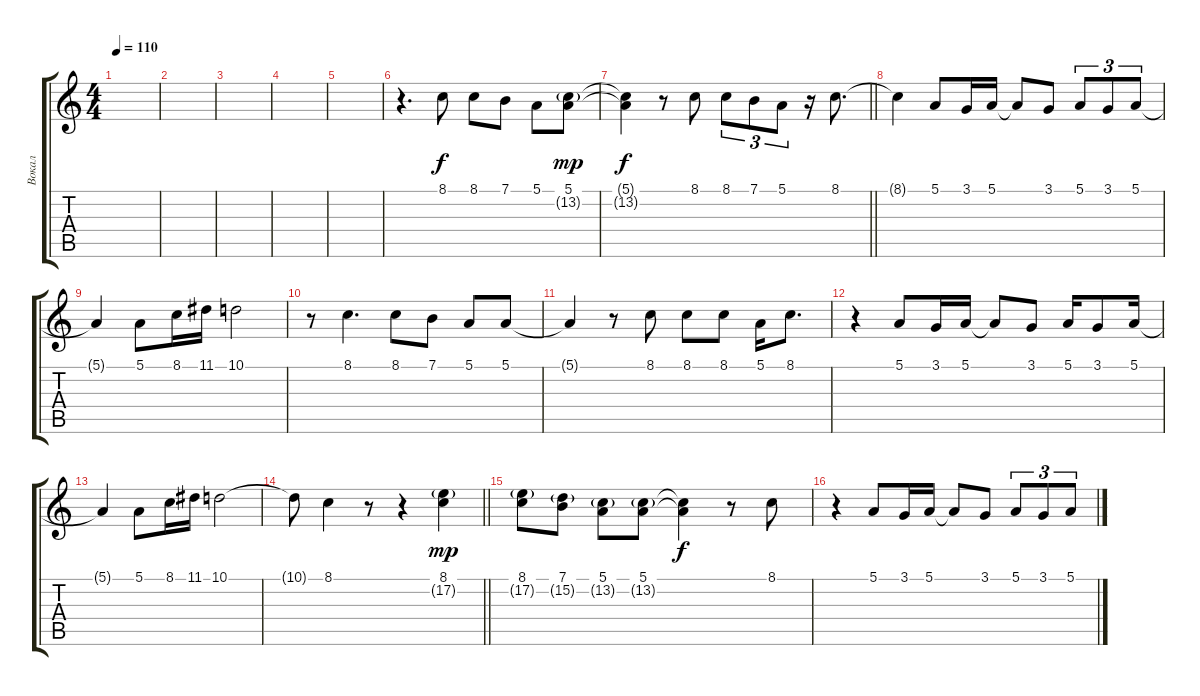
\track ("Вокал" "Вокал") {instrument sopranosax}
\staff {score tabs}
\tuning (E4 B3 G3 D3 A2 E2) {hide}
\ts (4 4)
\tempo 110
\clef g2
\ks c
|
|
|
|
|
r.4{d} 8.1.8 8.1.8 7.1.8 5.1.8 (5.1 13.2{g}).8{dy mp} |
\barLineRight lightlight
(5.1{t} 13.2{t}).4{dy f} r.8 8.1.8 8.1.8{tu (3 2)} 7.1.8{tu (3 2)} 5.1.8{tu (3 2)} r.16 8.1.8{d} |
8.1{t}.4 5.1.8 3.1.16 5.1.16 5.1{t}.8 3.1.8 5.1.8{tu (3 2)} 3.1.8{tu (3 2)} 5.1.8{tu (3 2)} |
5.1{t}.4 5.1.8 8.1.16 11.1.16 10.1.2 |
r.8 8.1.4{d} 8.1.8 7.1.8 5.1.8 5.1.8 |
5.1{t}.4 r.8 8.1.8 8.1.8 8.1.8 5.1.16 8.1.8{d} |
r.4 5.1.8 3.1.16 5.1.16 5.1{t}.8 3.1.8 5.1.16 3.1.8 5.1.16 |
5.1{t}.4 5.1.8 8.1.16 11.1.16 10.1.2 |
\barLineRight lightlight
10.1{t}.8 8.1.4 r.8 r.4 (8.1 17.2{g}).4{dy mp} |
(8.1 17.2{g}).8 (7.1 15.2{g}).8 (5.1 13.2{g}).8 (5.1 13.2{g}).8 (5.1{t} 13.2{t}).4{dy f} r.8 8.1.8 |
r.4 5.1.8 3.1.16 5.1.16 5.1{t}.8 3.1.8 5.1.8{tu (3 2)} 3.1.8{tu (3 2)} 5.1.8{tu (3 2)}
